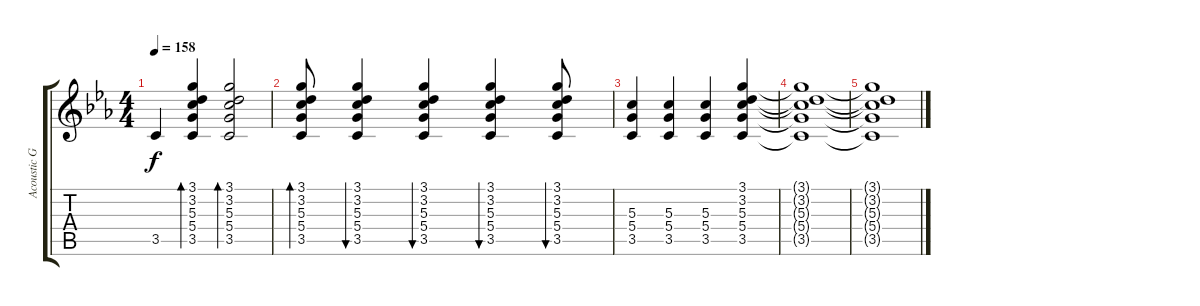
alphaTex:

\track ("Acoustic Guitar" "Acoustic G") {instrument acousticguitarsteel}
\staff {score tabs}
\tuning (E4 B3 G3 D3 A2 E2) {hide}
\ts (4 4)
\tempo 158
\clef g2
\ks eb
3.5.4{dy f} (3.1 3.2 5.3 5.4 3.5).4{bd 60} (3.1 3.2 5.3 5.4 3.5).2{bd 60} |
(3.1 3.2 5.3 5.4 3.5).8{bd 60} (3.1 3.2 5.3 5.4 3.5).4{bu 60} (3.1 3.2 5.3 5.4 3.5).4{bu 60} (3.1 3.2 5.3 5.4 3.5).4{bu 60} (3.1 3.2 5.3 5.4 3.5).8{bu 60} |
(5.3 5.4 3.5).4 (5.3 5.4 3.5).4 (5.3 5.4 3.5).4 (3.1 3.2 5.3 5.4 3.5).4 |
(3.1{t} 3.2{t} 5.3{t} 5.4{t} 3.5{t}).1 |
(3.1{t} 3.2{t} 5.3{t} 5.4{t} 3.5{t}).1
